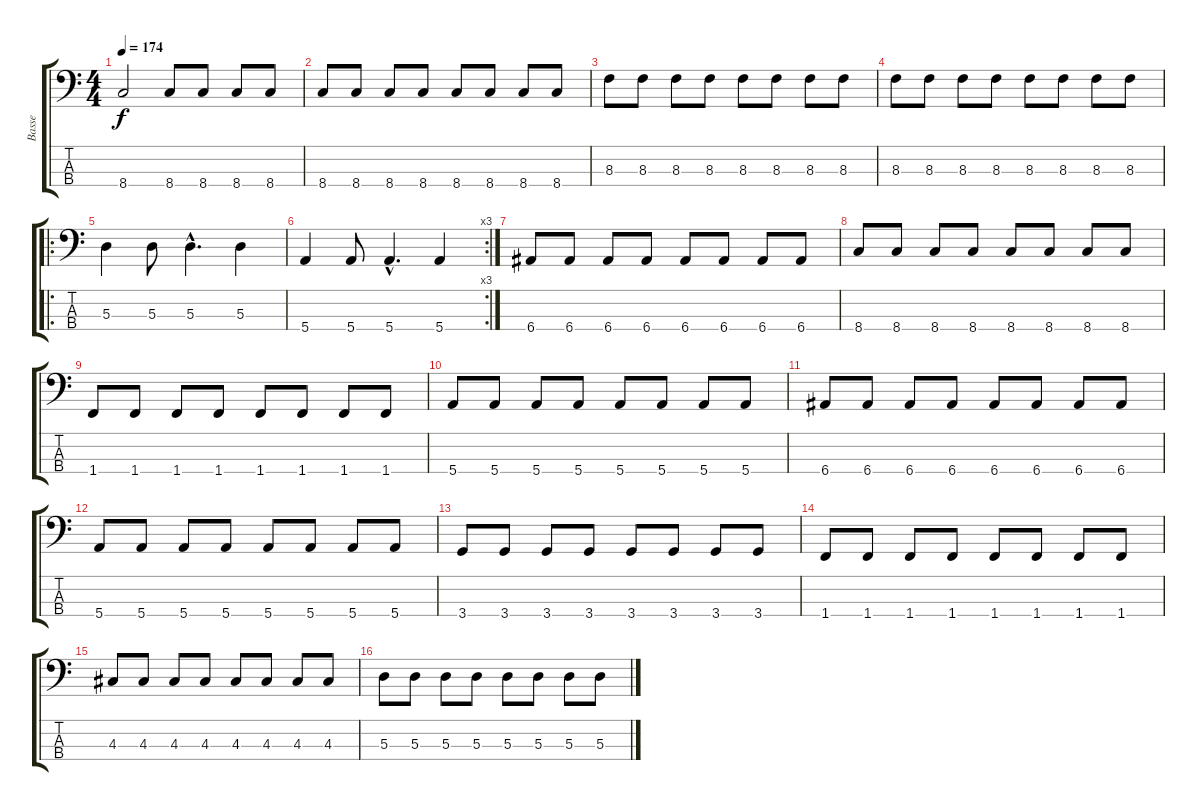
\track ("Basse" "Basse") {instrument electricbassfinger}
\staff {score tabs}
\tuning (G2 D2 A1 E1) {hide}
\ts (4 4)
\tempo 174
\clef f4
\ks c
8.4.2{dy f} 8.4.8 8.4.8 8.4.8 8.4.8 |
8.4.8 8.4.8 8.4.8 8.4.8 8.4.8 8.4.8 8.4.8 8.4.8 |
8.3.8 8.3.8 8.3.8 8.3.8 8.3.8 8.3.8 8.3.8 8.3.8 |
8.3.8 8.3.8 8.3.8 8.3.8 8.3.8 8.3.8 8.3.8 8.3.8 |
\ro
5.3.4 5.3.8 5.3{hac}.4{d} 5.3.4 |
\rc 3
5.4.4 5.4.8 5.4{hac}.4{d} 5.4.4 |
6.4.8 6.4.8 6.4.8 6.4.8 6.4.8 6.4.8 6.4.8 6.4.8 |
8.4.8 8.4.8 8.4.8 8.4.8 8.4.8 8.4.8 8.4.8 8.4.8 |
1.4.8 1.4.8 1.4.8 1.4.8 1.4.8 1.4.8 1.4.8 1.4.8 |
5.4.8 5.4.8 5.4.8 5.4.8 5.4.8 5.4.8 5.4.8 5.4.8 |
6.4.8 6.4.8 6.4.8 6.4.8 6.4.8 6.4.8 6.4.8 6.4.8 |
5.4.8 5.4.8 5.4.8 5.4.8 5.4.8 5.4.8 5.4.8 5.4.8 |
3.4.8 3.4.8 3.4.8 3.4.8 3.4.8 3.4.8 3.4.8 3.4.8 |
1.4.8 1.4.8 1.4.8 1.4.8 1.4.8 1.4.8 1.4.8 1.4.8 |
4.3.8 4.3.8 4.3.8 4.3.8 4.3.8 4.3.8 4.3.8 4.3.8 |
5.3.8 5.3.8 5.3.8 5.3.8 5.3.8 5.3.8 5.3.8 5.3.8
